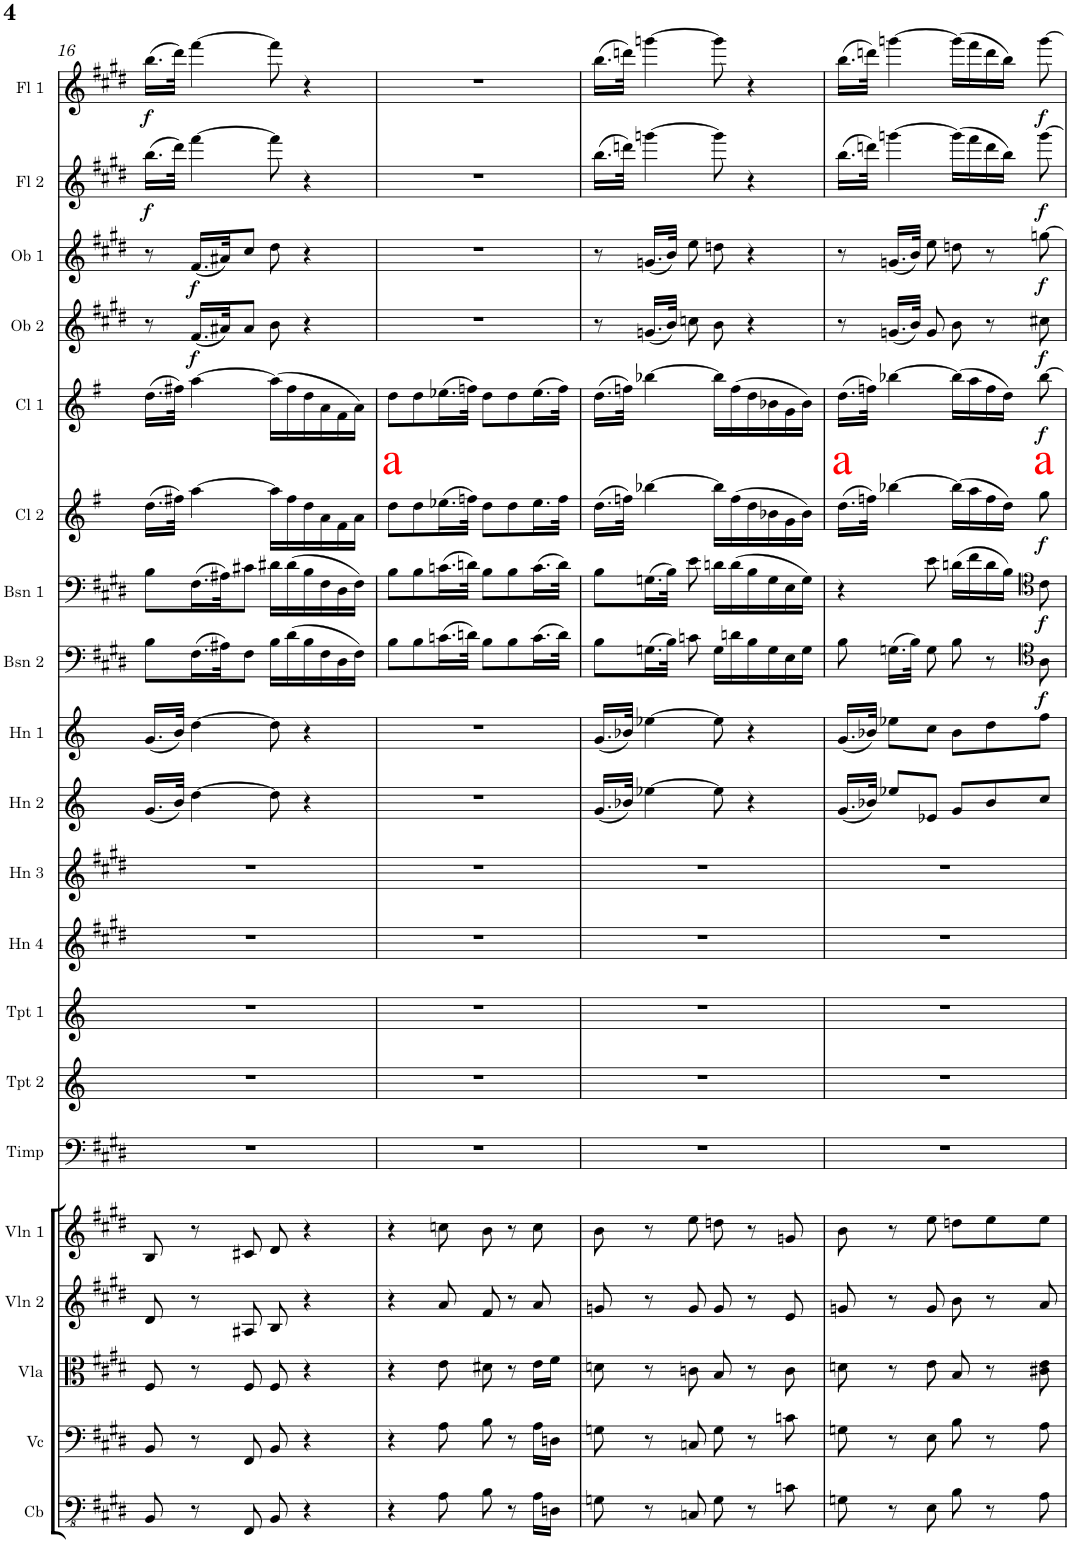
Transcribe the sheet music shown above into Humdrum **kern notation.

**kern	**kern	**kern	**kern	**kern	**kern	**kern	**kern	**kern	**kern	**kern	**kern	**kern	**dynam	**kern	**dynam	**kern	**dynam	**kern	**text	**dynam	**kern	**dynam	**kern	**dynam	**kern	**dynam	**kern	**dynam
*part20	*part19	*part18	*part17	*part16	*part15	*part14	*part13	*part12	*part11	*part10	*part9	*part8	*part8	*part7	*part7	*part6	*part6	*part5	*part5	*part5	*part4	*part4	*part3	*part3	*part2	*part2	*part1	*part1
*staff20	*staff19	*staff18	*staff17	*staff16	*staff15	*staff14	*staff13	*staff12	*staff11	*staff10	*staff9	*staff8	*staff8	*staff7	*staff7	*staff6	*staff6	*staff5	*staff5	*staff5	*staff4	*staff4	*staff3	*staff3	*staff2	*staff2	*staff1	*staff1
*I"Contrabass	*I"Violoncello	*I"Viola	*I"Violin 2	*I"Violin 1	*I"Timpani	*I"E Trumpet 2	*I"E Trumpet 1	*I"C Horn 4	*I"C Horn 3	*I"E Horn 2	*I"E Horn 1	*I"Bassoon 2	*	*I"Bassoon 1	*	*I"A Clarinet 2	*	*I"A Clarinet 1	*	*	*I"Oboe 2	*	*I"Oboe 1	*	*I"Flute 2	*	*I"Flute 1	*
*I'Cb	*I'Vc	*I'Vla	*I'Vln 2	*I'Vln 1	*I'Timp	*I'Tpt 2	*I'Tpt 1	*I'Hn 4	*I'Hn 3	*I'Hn 2	*I'Hn 1	*I'Bsn 2	*	*I'Bsn 1	*	*I'Cl 2	*	*I'Cl 1	*	*	*I'Ob 2	*	*I'Ob 1	*	*I'Fl 2	*	*I'Fl 1	*
!!LO:PB:g=z
*clefFv4	*clefF4	*clefC3	*clefG2	*clefG2	*clefF4	*clefG2	*clefG2	*clefG2	*clefG2	*clefG2	*clefG2	*clefF4	*	*clefF4	*	*clefG2	*	*clefG2	*	*	*clefG2	*	*clefG2	*	*clefG2	*	*clefG2	*
*	*	*	*	*	*	*Trd-2c-4	*Trd-2c-4	*Trd7c12	*Trd7c12	*Trd5c8	*Trd5c8	*	*	*	*	*Trd2c3	*	*Trd2c3	*	*	*	*	*	*	*	*	*	*
*k[f#c#g#d#]	*k[f#c#g#d#]	*k[f#c#g#d#]	*k[f#c#g#d#]	*k[f#c#g#d#]	*k[f#c#g#d#]	*k[]	*k[]	*k[f#c#g#d#]	*k[f#c#g#d#]	*k[]	*k[]	*k[f#c#g#d#]	*	*k[f#c#g#d#]	*	*k[f#]	*	*k[f#]	*	*	*k[f#c#g#d#]	*	*k[f#c#g#d#]	*	*k[f#c#g#d#]	*	*k[f#c#g#d#]	*
*M6/8	*M6/8	*M6/8	*M6/8	*M6/8	*M6/8	*M6/8	*M6/8	*M6/8	*M6/8	*M6/8	*M6/8	*M6/8	*	*M6/8	*	*M6/8	*	*M6/8	*	*	*M6/8	*	*M6/8	*	*M6/8	*	*M6/8	*
=16	=16	=16	=16	=16	=16	=16	=16	=16	=16	=16	=16	=16	=16	=16	=16	=16	=16	=16	=16	=16	=16	=16	=16	=16	=16	=16	=16	=16
!	!	!	!	!	!	!	!	!	!	!	!	!	!	!	!	!	!	!	!	!	!	!	!	!	!	!LO:DY:b	!	!LO:DY:b
8BBB/	8BB/	8F#/	8d#/	8B/	2.r	2.r	2.r	2.r	2.r	(16.g/LL	(16.g/LL	8B\L	.	8B\L	.	(16.dd\LL	.	(16.dd\LL	.	.	8r	.	8r	.	(16.bb\LL	f	(16.bb\LL	f
.	.	.	.	.	.	.	.	.	.	32b/JJk)	32b/JJk)	.	.	.	.	32ff#X\JJk)	.	32ff#X\JJk)	.	.	.	.	.	.	32ddd#\JJk)	.	32ddd#\JJk)	.
!	!	!	!	!	!	!	!	!	!	!	!	!	!	!	!	!	!	!	!	!	!	!LO:DY:b	!	!LO:DY:b	!	!	!	!
8r	8r	8r	8r	8r	.	.	.	.	.	[4dd\	[4dd\	(16.F#\L	.	(16.F#\L	.	[4aa\	.	[4aa\	.	.	(16.f#/LL	f	(16.f#/LL	f	[4fff#\	.	[4fff#\	.
.	.	.	.	.	.	.	.	.	.	.	.	32A#X\JK)	.	32A#X\JK)	.	.	.	.	.	.	32a#X/JK)	.	32a#X/JK)	.	.	.	.	.
8FFF#/	8FF#/	8F#/	8A#X/	8c#X/	.	.	.	.	.	.	.	8F#\J	.	8c#X\J	.	.	.	.	.	.	8a#/J	.	8cc#/J	.	.	.	.	.
8BBB/	8BB/	8F#/	8B/	8d#/	.	.	.	.	.	8dd\]	8dd\]	16B\LL	.	16d#X\LL	.	16aa\LL]	.	(16aa\LL]	.	.	8b\	.	8dd#\	.	8fff#\]	.	8fff#\]	.
.	.	.	.	.	.	.	.	.	.	.	.	(16d#\	.	(16d#\	.	16ff#\	.	16ff#\	.	.	.	.	.	.	.	.	.	.
4r	4r	4r	4r	4r	.	.	.	.	.	4r	4r	16B\	.	16B\	.	16dd\	.	16dd\	.	.	4r	.	4r	.	4r	.	4r	.
.	.	.	.	.	.	.	.	.	.	.	.	16F#\	.	16F#\	.	16a\	.	16a\	.	.	.	.	.	.	.	.	.	.
.	.	.	.	.	.	.	.	.	.	.	.	16D#\	.	16D#\	.	16f#\	.	16f#\	.	.	.	.	.	.	.	.	.	.
.	.	.	.	.	.	.	.	.	.	.	.	16F#\JJ)	.	16F#\JJ)	.	16a\JJ	.	16a\JJ)	.	.	.	.	.	.	.	.	.	.
=17	=17	=17	=17	=17	=17	=17	=17	=17	=17	=17	=17	=17	=17	=17	=17	=17	=17	=17	=17	=17	=17	=17	=17	=17	=17	=17	=17	=17
!	!	!	!	!	!	!	!	!	!	!	!	!	!	!	!	!	!	!	!LO:LY:b:color=#FF0000	!	!	!	!	!	!	!	!	!
4r	4r	4r	4r	4r	2.r	2.r	2.r	2.r	2.r	2.r	2.r	8B\L	.	8B\L	.	8dd\L	.	8dd\L	a	.	2.r	.	2.r	.	2.r	.	2.r	.
.	.	.	.	.	.	.	.	.	.	.	.	8B\	.	8B\	.	8dd\	.	8dd\	.	.	.	.	.	.	.	.	.	.
8AA\	8A\	8e\	8a/	8ccn\	.	.	.	.	.	.	.	(16.cn\L	.	(16.cn\L	.	(16.ee-X\L	.	(16.ee-X\L	.	.	.	.	.	.	.	.	.	.
.	.	.	.	.	.	.	.	.	.	.	.	32dn\JJk)	.	32dn\JJk)	.	32ffn\JJk)	.	32ffn\JJk)	.	.	.	.	.	.	.	.	.	.
8BB\	8B\	8d#X\	8f#/	8b\	.	.	.	.	.	.	.	8B\L	.	8B\L	.	8dd\L	.	8dd\L	.	.	.	.	.	.	.	.	.	.
8r	8r	8r	8r	8r	.	.	.	.	.	.	.	8B\	.	8B\	.	8dd\	.	8dd\	.	.	.	.	.	.	.	.	.	.
16AA\LL	16A\LL	16e\LL	8a/	8cc\	.	.	.	.	.	.	.	(16.c\L	.	(16.c\L	.	16.ee-\L	.	(16.ee-\L	.	.	.	.	.	.	.	.	.	.
16DDn\JJ	16Dn\JJ	16f#\JJ	.	.	.	.	.	.	.	.	.	.	.	.	.	.	.	.	.	.	.	.	.	.	.	.	.	.
.	.	.	.	.	.	.	.	.	.	.	.	32d\JJk)	.	32d\JJk)	.	32ff\JJk	.	32ff\JJk)	.	.	.	.	.	.	.	.	.	.
=18	=18	=18	=18	=18	=18	=18	=18	=18	=18	=18	=18	=18	=18	=18	=18	=18	=18	=18	=18	=18	=18	=18	=18	=18	=18	=18	=18	=18
8GGn\	8Gn\	8dn\	8gn/	8b\	2.r	2.r	2.r	2.r	2.r	(16.g/LL	(16.g/LL	8B\L	.	8B\L	.	(16.dd\LL	.	(16.dd\LL	.	.	8r	.	8r	.	(16.bb\LL	.	(16.bb\LL	.
.	.	.	.	.	.	.	.	.	.	32b-X/JJk)	32b-X/JJk)	.	.	.	.	32ffn\JJk)	.	32ffn\JJk)	.	.	.	.	.	.	32dddn\JJk)	.	32dddn\JJk)	.
8r	8r	8r	8r	8r	.	.	.	.	.	[4ee-X\	[4ee-X\	(16.Gn\L	.	(16.Gn\L	.	[4bb-X\	.	[4bb-X\	.	.	(16.gn/LL	.	(16.gn/LL	.	[4gggn\	.	[4gggn\	.
.	.	.	.	.	.	.	.	.	.	.	.	32B\JJk)	.	32B\JJk)	.	.	.	.	.	.	32b/JJk)	.	32b/JJk)	.	.	.	.	.
8CCn/	8Cn/	8cn\	8g/	8ee\	.	.	.	.	.	.	.	8cn\	.	8e\	.	.	.	.	.	.	8ccn\	.	8ee\	.	.	.	.	.
8GG\	8G\	8B/	8g/	8ddn\	.	.	.	.	.	8ee-\]	8ee-\]	16G\LL	.	16dn\LL	.	16bb-\LL]	.	16bb-\LL]	.	.	8b\	.	8ddn\	.	8ggg\]	.	8ggg\]	.
.	.	.	.	.	.	.	.	.	.	.	.	16dn\	.	(16d\	.	(16ff\	.	(16ff\	.	.	.	.	.	.	.	.	.	.
8r	8r	8r	8r	8r	.	.	.	.	.	4r	4r	16B\	.	16B\	.	16dd\	.	16dd\	.	.	4r	.	4r	.	4r	.	4r	.
.	.	.	.	.	.	.	.	.	.	.	.	16G\	.	16G\	.	16b-X\	.	16b-X\	.	.	.	.	.	.	.	.	.	.
8Cn\	8cn\	8c\	8e/	8gn/	.	.	.	.	.	.	.	16E\	.	16E\	.	16g\	.	16g\	.	.	.	.	.	.	.	.	.	.
.	.	.	.	.	.	.	.	.	.	.	.	16G\JJ	.	16G\JJ)	.	16b-\JJ)	.	16b-\JJ)	.	.	.	.	.	.	.	.	.	.
=19	=19	=19	=19	=19	=19	=19	=19	=19	=19	=19	=19	=19	=19	=19	=19	=19	=19	=19	=19	=19	=19	=19	=19	=19	=19	=19	=19	=19
!	!	!	!	!	!	!	!	!	!	!	!	!	!	!	!	!	!	!	!LO:LY:b:color=#FF0000	!	!	!	!	!	!	!	!	!
8GGn\	8Gn\	8dn\	8gn/	8b\	2.r	2.r	2.r	2.r	2.r	(16.g/LL	(16.g/LL	8B\	.	4r	.	(16.dd\LL	.	(16.dd\LL	a	.	8r	.	8r	.	(16.bb\LL	.	(16.bb\LL	.
.	.	.	.	.	.	.	.	.	.	32b-X/JJk)	32b-X/JJk)	.	.	.	.	32ffn\JJk)	.	32ffn\JJk)	.	.	.	.	.	.	32dddn\JJk)	.	32dddn\JJk)	.
8r	8r	8r	8r	8r	.	.	.	.	.	8ee-X/L	8ee-X\L	(16.Gn\LL	.	.	.	[4bb-X\	.	[4bb-X\	.	.	(16.gn/LL	.	(16.gn/LL	.	[4gggn\	.	[4gggn\	.
.	.	.	.	.	.	.	.	.	.	.	.	32B\JJk)	.	.	.	.	.	.	.	.	32b/JJk)	.	32b/JJk)	.	.	.	.	.
8EE\	8E\	8e\	8g/	8ee\	.	.	.	.	.	8e-X/J	8cc\J	8G\	.	8e\	.	.	.	.	.	.	8g/	.	8ee\	.	.	.	.	.
8BB\	8B\	8B/	8b\	8ddn\L	.	.	.	.	.	8g/L	8b-\L	8B\	.	(16dn\LL	.	(16bb-\LL]	.	(16bb-\LL]	.	.	8b\	.	8ddn\	.	(16ggg\LL]	.	(16ggg\LL]	.
.	.	.	.	.	.	.	.	.	.	.	.	.	.	16f#\	.	16aa\	.	16aa\	.	.	.	.	.	.	16fff#\	.	16fff#\	.
8r	8r	8r	8r	8ee\	.	.	.	.	.	8b-/	8dd\	8r	.	16d\	.	16ff\	.	16ff\	.	.	8r	.	8r	.	16ddd\	.	16ddd\	.
.	.	.	.	.	.	.	.	.	.	.	.	.	.	16B\JJ)	.	16dd\JJ)	.	16dd\JJ)	.	.	.	.	.	.	16bb\JJ)	.	16bb\JJ)	.
*	*	*	*	*	*	*	*	*	*	*	*	*clefC4	*	*clefC4	*	*	*	*	*	*	*	*	*	*	*	*	*	*
!	!	!	!	!	!	!	!	!	!	!	!	!	!LO:DY:b	!	!LO:DY:b	!	!LO:DY:b	!	!LO:LY:b:color=#FF0000	!LO:DY:b	!	!LO:DY:b	!	!LO:DY:b	!	!LO:DY:b	!	!LO:DY:b
8AA\	8A\	8c#X\ 8e\	8a/	8ee\J	.	.	.	.	.	8cc/J	8ff\J	8A\	f	8c#\	f	8gg\	f	[8bb-\	a	f	8cc#X\	f	[8ggn\	f	[8ggg\	f	[8ggg\	f
=	=	=	=	=	=	=	=	=	=	=	=	=	=	=	=	=	=	=	=	=	=	=	=	=	=	=	=	=
*-	*-	*-	*-	*-	*-	*-	*-	*-	*-	*-	*-	*-	*-	*-	*-	*-	*-	*-	*-	*-	*-	*-	*-	*-	*-	*-	*-	*-
